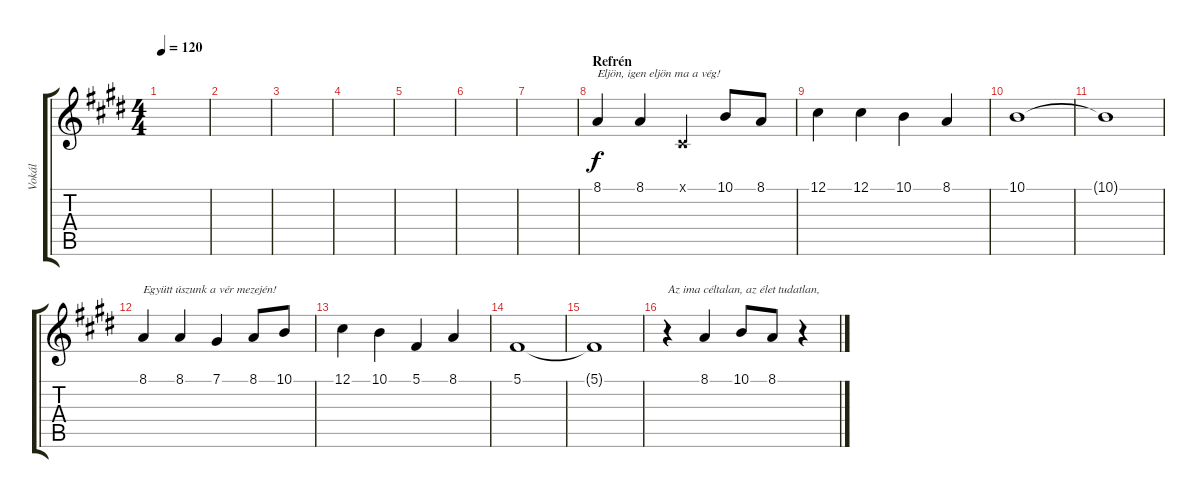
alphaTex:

\track ("Vokál" "Vokál") {instrument violin}
\staff {score tabs}
\tuning (Db4 Ab3 E3 B2 Gb2 Db2) {hide}
\ts (4 4)
\tempo 120
\clef g2
\ks c#minor
|
|
|
|
|
|
|
\section ("" "Refrén")
8.1.4{txt "Eljön, igen eljön ma a vég!"} 8.1.4 0.1{x}.4 10.1.8 8.1.8 |
12.1.4 12.1.4 10.1.4 8.1.4 |
10.1.1 |
10.1{t}.1 |
8.1.4{txt "Együtt úszunk a vér mezején!"} 8.1.4 7.1.4 8.1.8 10.1.8 |
12.1.4 10.1.4 5.1.4 8.1.4 |
5.1.1 |
5.1{t}.1 |
r.4{txt "Az ima céltalan, az élet tudatlan,"} 8.1.4 10.1.8 8.1.8 r.4
